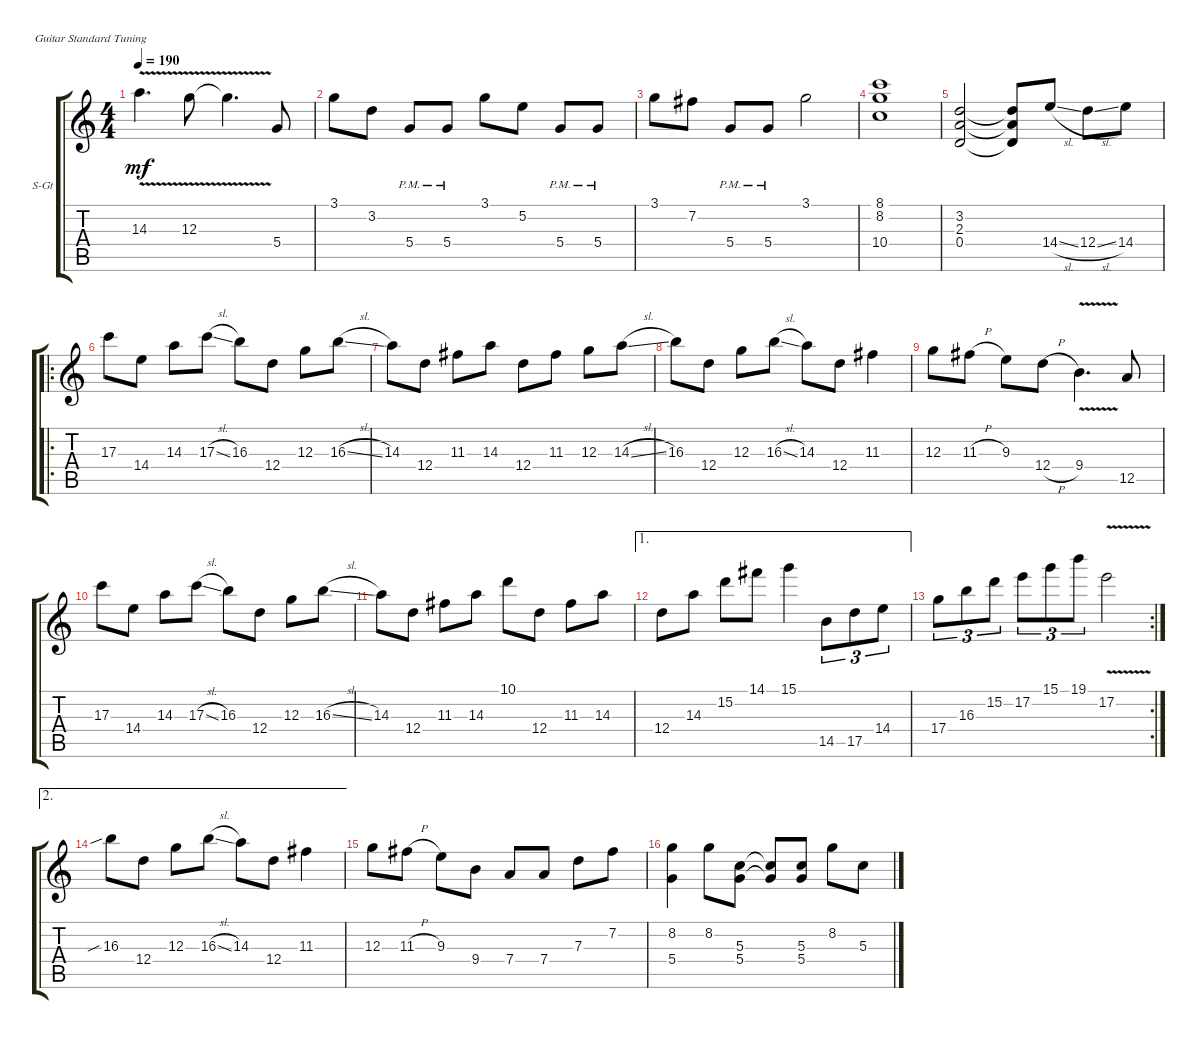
\defaultSystemsLayout 4
\bracketExtendMode groupsimilarinstruments
\firstSystemTrackNameOrientation horizontal
\otherSystemsTrackNameOrientation horizontal
\track ("Steel Guitar" "S-Gt") {instrument acousticguitarsteel}
\staff {score tabs}
\tuning (E4 B3 G3 D3 A2 E2)
\ts (4 4)
\tempo 190
\clef g2
\ks c
14.3{v}.4{d dy mf} 12.3{v}.8 12.3{v t}.4{d} 5.4.8 |
3.1.8 3.2.8 5.4{pm}.8 5.4{pm}.8 3.1.8 5.2.8 5.4{pm}.8 5.4{pm}.8 |
3.1.8 7.2.8 5.4{pm}.8 5.4{pm}.8 3.1.2 |
(10.4 8.2 8.1).1 |
(0.4 2.3 3.2).2 (0.4{t} 2.3{t} 3.2{t}).8 14.4{sl}.8 12.4{sl}.8 14.4.8 |
\ro
17.3.8 14.4.8 14.3.8 17.3{sl}.8 16.3.8 12.4.8 12.3.8 16.3{sl}.8 |
14.3.8 12.4.8 11.3.8 14.3.8 12.4.8 11.3.8 12.3.8 14.3{sl}.8 |
16.3.8 12.4.8 12.3.8 16.3{sl}.8 14.3.8 12.4.8 11.3.4 |
12.3.8 11.3{h}.8 9.3.8 12.4{h}.8 9.4{v}.4{d} 12.5.8 |
17.3.8 14.4.8 14.3.8 17.3{sl}.8 16.3.8 12.4.8 12.3.8 16.3{sl}.8 |
14.3.8 12.4.8 11.3.8 14.3.8 10.1.8 12.4.8 11.3.8 14.3.8 |
\ae 1
12.4.8 14.3.8 15.2.8 14.1.8 15.1.4 14.5.8{tu (3 2)} 17.5.8{tu (3 2)} 14.4.8{tu (3 2)} |
\rc 2
17.4.8{tu (3 2)} 16.3.8{tu (3 2)} 15.2.8{tu (3 2)} 17.2.8{tu (3 2)} 15.1.8{tu (3 2)} 19.1.8{tu (3 2)} 17.2{v}.2 |
\ae 2
16.3{sib}.8 12.4.8 12.3.8 16.3{sl}.8 14.3.8 12.4.8 11.3.4 |
12.3.8 11.3{h}.8 9.3.8 9.4.8 7.4.8 7.4.8 7.3.8 7.2.8 |
(5.4 8.2).4 8.2.8 (5.4 5.3).8 (5.4{t} 5.3{t}).8 (5.3 5.4).8 8.2.8 5.3{h}.8
